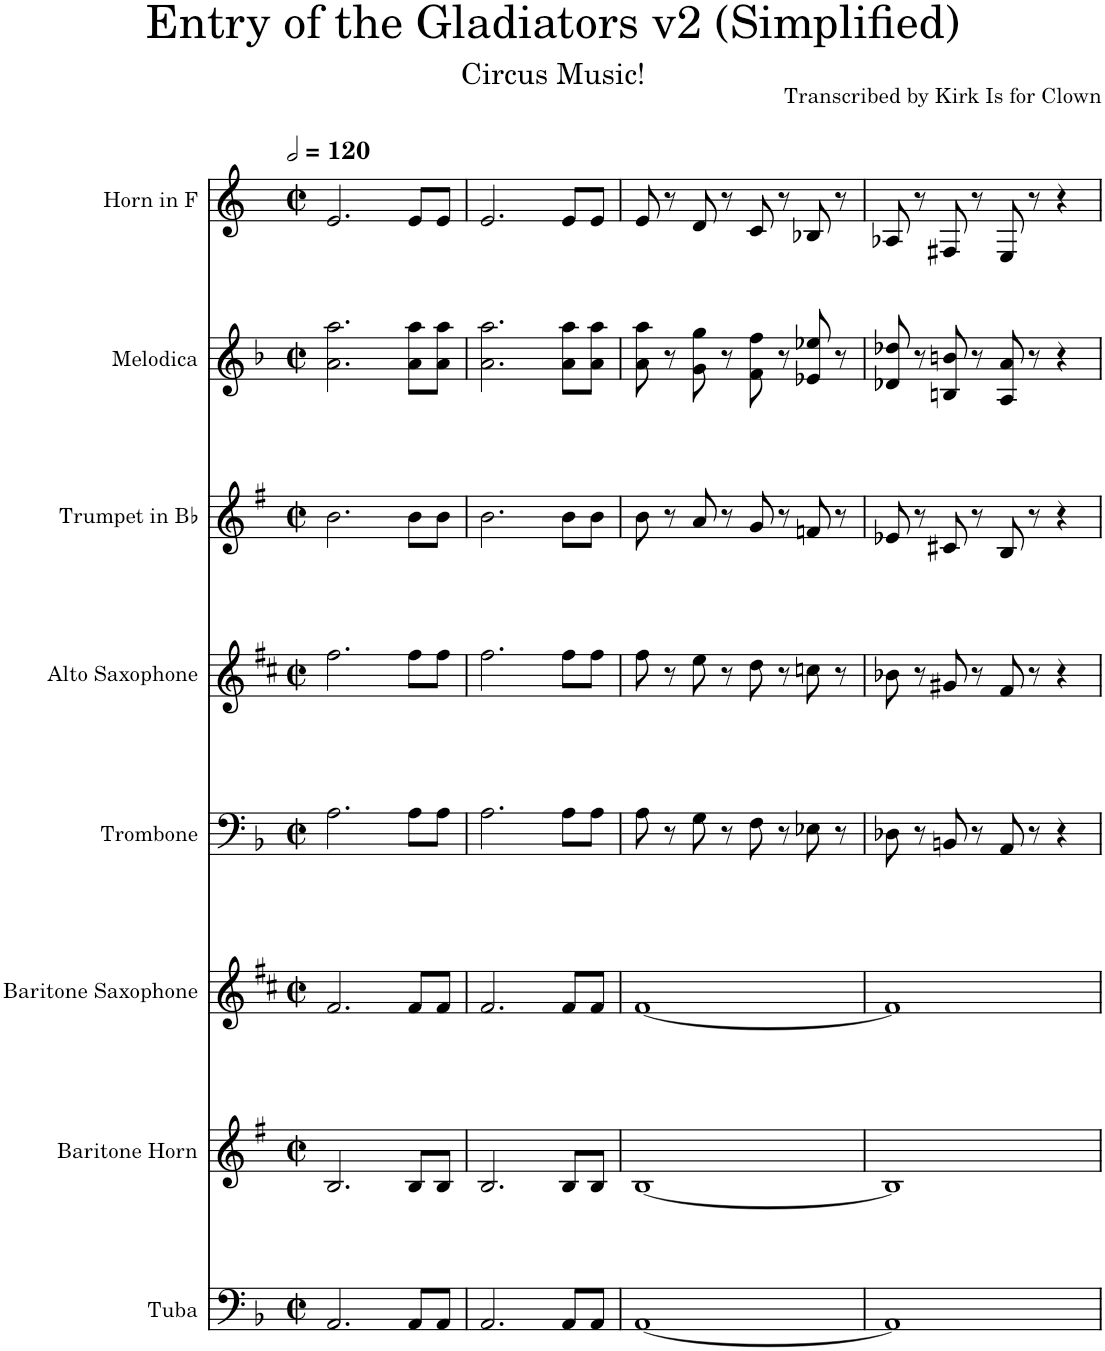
**kern	**kern	**kern	**kern	**kern	**kern	**kern	**kern
*part8	*part7	*part6	*part5	*part4	*part3	*part2	*part1
*staff8	*staff7	*staff6	*staff5	*staff4	*staff3	*staff2	*staff1
*I"Tuba	*I"Baritone Horn	*I"Baritone Saxophone	*I"Trombone	*I"Alto Saxophone	*I"Trumpet in Bb	*I"Melodica	*I"Horn in F
*I'Tba.	*I'Bar. Hn.	*I'Bar. Sax.	*I'Tbn.	*I'A. Sax.	*I'Tpt. in Bb	*I'Mel.	*I'Hn. in F
*clefF4	*clefG2	*clefG2	*clefF4	*clefG2	*clefG2	*clefG2	*clefG2
*	*Trd8c14	*Trd12c21	*	*Trd5c9	*Trd1c2	*	*Trd4c7
*k[b-]	*k[f#]	*k[f#c#]	*k[b-]	*k[f#c#]	*k[f#]	*k[b-]	*k[]
*M2/2	*M2/2	*M2/2	*M2/2	*M2/2	*M2/2	*M2/2	*M2/2
*met(c|)	*met(c|)	*met(c|)	*met(c|)	*met(c|)	*met(c|)	*met(c|)	*met(c|)
*MM240	*MM240	*MM240	*MM240	*MM240	*MM240	*MM240	*MM240
=1	=1	=1	=1	=1	=1	=1	=1
2.AA/	2.B/	2.f#/	2.A\	2.ff#\	2.b\	2.a\ 2.aa\	2.e/
8AA/L	8B/L	8f#/L	8A\L	8ff#\L	8b\L	8a\ 8aa\L	8e/L
8AA/J	8B/J	8f#/J	8A\J	8ff#\J	8b\J	8a\ 8aa\J	8e/J
=2	=2	=2	=2	=2	=2	=2	=2
2.AA/	2.B/	2.f#/	2.A\	2.ff#\	2.b\	2.a\ 2.aa\	2.e/
8AA/L	8B/L	8f#/L	8A\L	8ff#\L	8b\L	8a\ 8aa\L	8e/L
8AA/J	8B/J	8f#/J	8A\J	8ff#\J	8b\J	8a\ 8aa\J	8e/J
=3	=3	=3	=3	=3	=3	=3	=3
[1AA	[1B	[1f#	8A\	8ff#\	8b\	8a\ 8aa\	8e/
.	.	.	8r	8r	8r	8r	8r
.	.	.	8G\	8ee\	8a/	8g\ 8gg\	8d/
.	.	.	8r	8r	8r	8r	8r
.	.	.	8F\	8dd\	8g/	8f\ 8ff\	8c/
.	.	.	8r	8r	8r	8r	8r
.	.	.	8E-X\	8ccn\	8fn/	8e-X/ 8ee-X/	8B-X/
.	.	.	8r	8r	8r	8r	8r
=4	=4	=4	=4	=4	=4	=4	=4
1AA]	1B]	1f#]	8D-X\	8b-X\	8e-X/	8d-X/ 8dd-X/	8A-X/
.	.	.	8r	8r	8r	8r	8r
.	.	.	8BBn/	8g#X/	8c#X/	8Bn/ 8bn/	8F#X/
.	.	.	8r	8r	8r	8r	8r
.	.	.	8AA/	8f#/	8B/	8A/ 8a/	8E/
.	.	.	8r	8r	8r	8r	8r
.	.	.	4r	4r	4r	4r	4r
=	=	=	=	=	=	=	=
*-	*-	*-	*-	*-	*-	*-	*-
